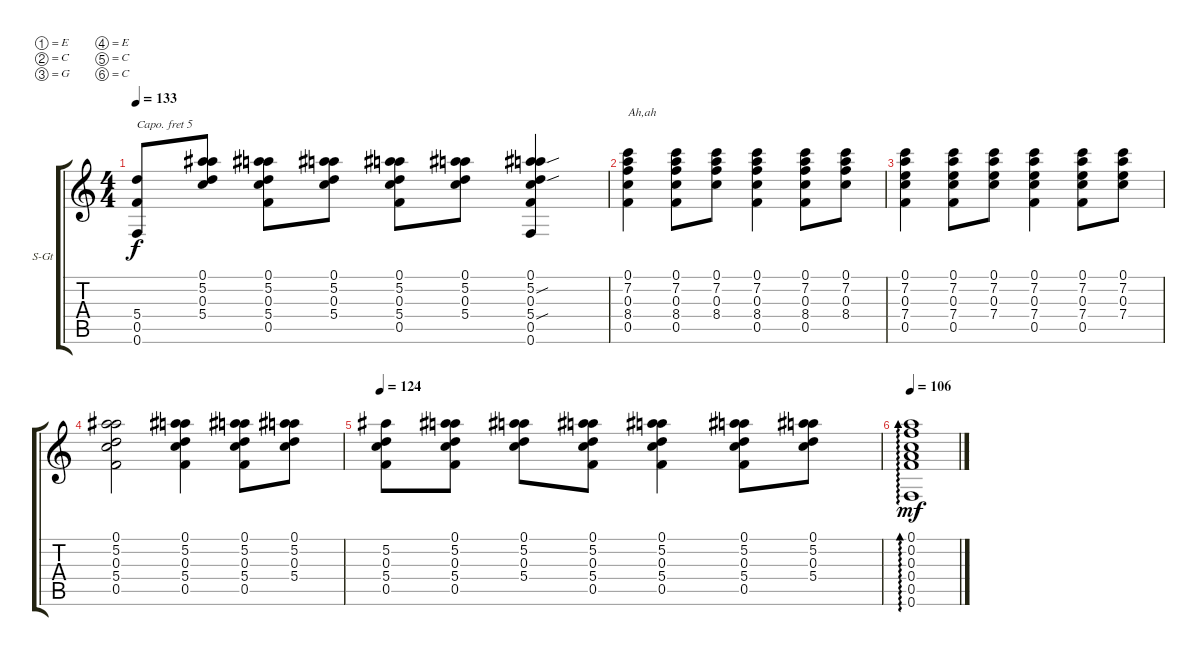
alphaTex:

\defaultSystemsLayout 4
\bracketExtendMode groupsimilarinstruments
\firstSystemTrackNameOrientation horizontal
\otherSystemsTrackNameOrientation horizontal
\track ("Steel Guitar" "S-Gt") {instrument acousticguitarsteel}
\staff {score tabs}
\capo 5
\tuning (E4 C4 G3 E3 C3 C2)
\ts (4 4)
\tempo 133
\clef g2
\ks c
(0.5 0.6 5.4).8{dy f} (0.1 0.3 5.4 5.2).8 (0.1 0.3 0.5 5.4 5.2).8 (0.1 0.3 5.4 5.2).8 (0.1 0.3 0.5 5.4 5.2).8 (0.1 0.3 5.4 5.2).8 (0.1 0.3 0.5 0.6 5.4{sou} 5.2{sou}).4 |
(0.1 0.3 0.5 8.4 7.2).4{txt "Ah,ah"} (0.1 0.3 0.5 8.4 7.2).8 (0.1 0.3 8.4 7.2).8 (0.1 0.3 0.5 8.4 7.2).4 (0.1 0.3 0.5 8.4 7.2).8 (0.1 0.3 8.4 7.2).8 |
(0.1 0.3 0.5 7.4 7.2).4 (0.1 0.3 0.5 7.4 7.2).8 (0.1 0.3 7.4 7.2).8 (0.1 0.3 0.5 7.4 7.2).4 (0.1 0.3 0.5 7.4 7.2).8 (0.1 0.3 7.4 7.2).8 |
(0.1 0.3 0.5 5.4 5.2).2 (0.1 0.3 0.5 5.4 5.2).4 (0.1 0.3 0.5 5.4 5.2).8 (0.1 0.3 5.4 5.2).8 |
\tempo 124
(0.3 0.5 5.4 5.2).8 (0.1 0.3 0.5 5.4 5.2).8 (0.1 0.3 5.4 5.2).8 (0.1 0.3 0.5 5.4 5.2).8 (0.1 0.3 5.4 5.2 0.5).4 (0.1 0.3 5.4 5.2 0.5).8 (0.1 0.3 5.4 5.2).8 |
\tempo 106
(0.1 0.2 0.3 0.4 0.5 0.6).1{ad 0 dy mf}
